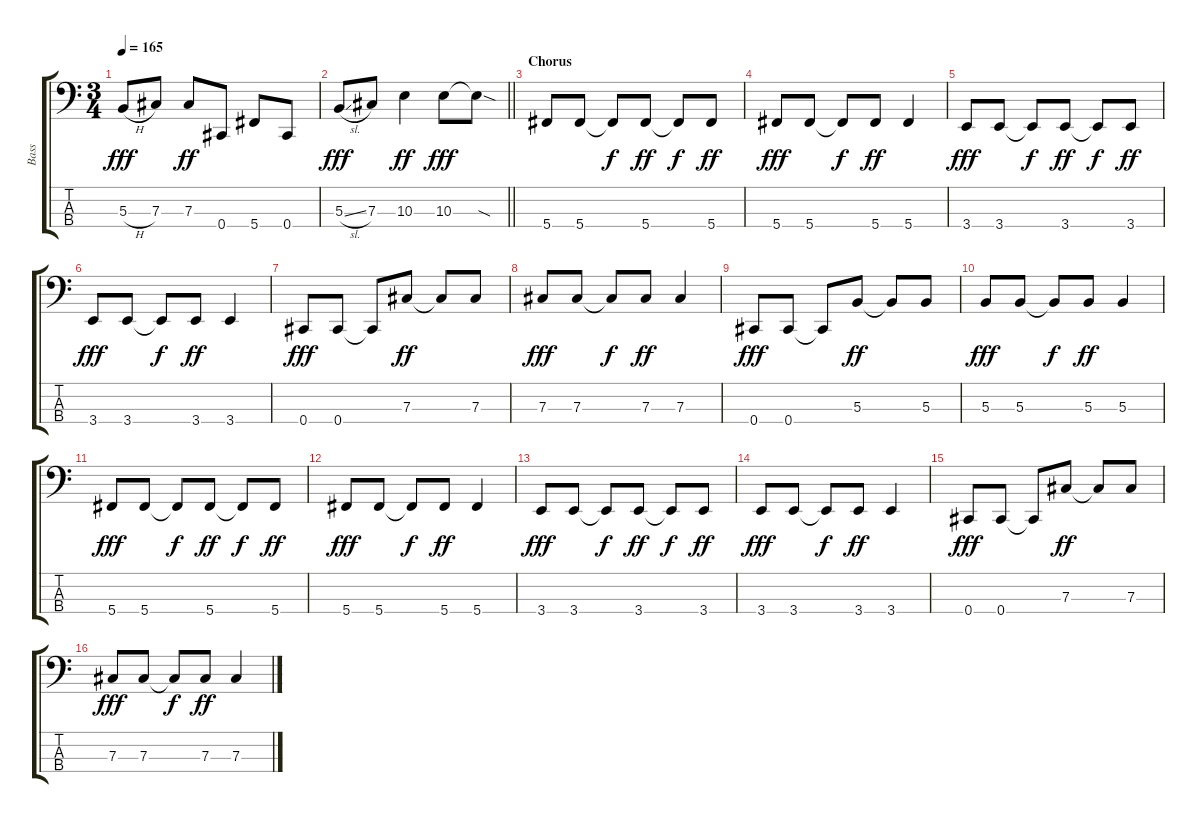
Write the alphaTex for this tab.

\track ("Bass" "Bass") {instrument electricbassfinger}
\staff {score tabs}
\tuning (E2 B1 Gb1 Db1) {hide}
\ts (3 4)
\tempo 165
\clef f4
\ks c
5.3{h}.8{dy fff} 7.3.8 7.3.8{dy ff} 0.4.8 5.4.8 0.4.8 |
\barLineRight lightlight
5.3{sl}.8{dy fff} 7.3.8 10.3.4{dy ff} 10.3.8{dy fff} 10.3{sod t}.8 |
\section ("" "Chorus")
5.4.8 5.4.8 5.4{t}.8{dy f} 5.4.8{dy ff} 5.4{t}.8{dy f} 5.4.8{dy ff} |
5.4.8{dy fff} 5.4.8 5.4{t}.8{dy f} 5.4.8{dy ff} 5.4.4 |
3.4.8{dy fff} 3.4.8 3.4{t}.8{dy f} 3.4.8{dy ff} 3.4{t}.8{dy f} 3.4.8{dy ff} |
3.4.8{dy fff} 3.4.8 3.4{t}.8{dy f} 3.4.8{dy ff} 3.4.4 |
0.4.8{dy fff} 0.4.8 0.4{t}.8 7.3.8{dy ff} 7.3{t}.8 7.3.8 |
7.3.8{dy fff} 7.3.8 7.3{t}.8{dy f} 7.3.8{dy ff} 7.3.4 |
0.4.8{dy fff} 0.4.8 0.4{t}.8 5.3.8{dy ff} 5.3{t}.8 5.3.8 |
5.3.8{dy fff} 5.3.8 5.3{t}.8{dy f} 5.3.8{dy ff} 5.3.4 |
5.4.8{dy fff} 5.4.8 5.4{t}.8{dy f} 5.4.8{dy ff} 5.4{t}.8{dy f} 5.4.8{dy ff} |
5.4.8{dy fff} 5.4.8 5.4{t}.8{dy f} 5.4.8{dy ff} 5.4.4 |
3.4.8{dy fff} 3.4.8 3.4{t}.8{dy f} 3.4.8{dy ff} 3.4{t}.8{dy f} 3.4.8{dy ff} |
3.4.8{dy fff} 3.4.8 3.4{t}.8{dy f} 3.4.8{dy ff} 3.4.4 |
0.4.8{dy fff} 0.4.8 0.4{t}.8 7.3.8{dy ff} 7.3{t}.8 7.3.8 |
7.3.8{dy fff} 7.3.8 7.3{t}.8{dy f} 7.3.8{dy ff} 7.3.4
